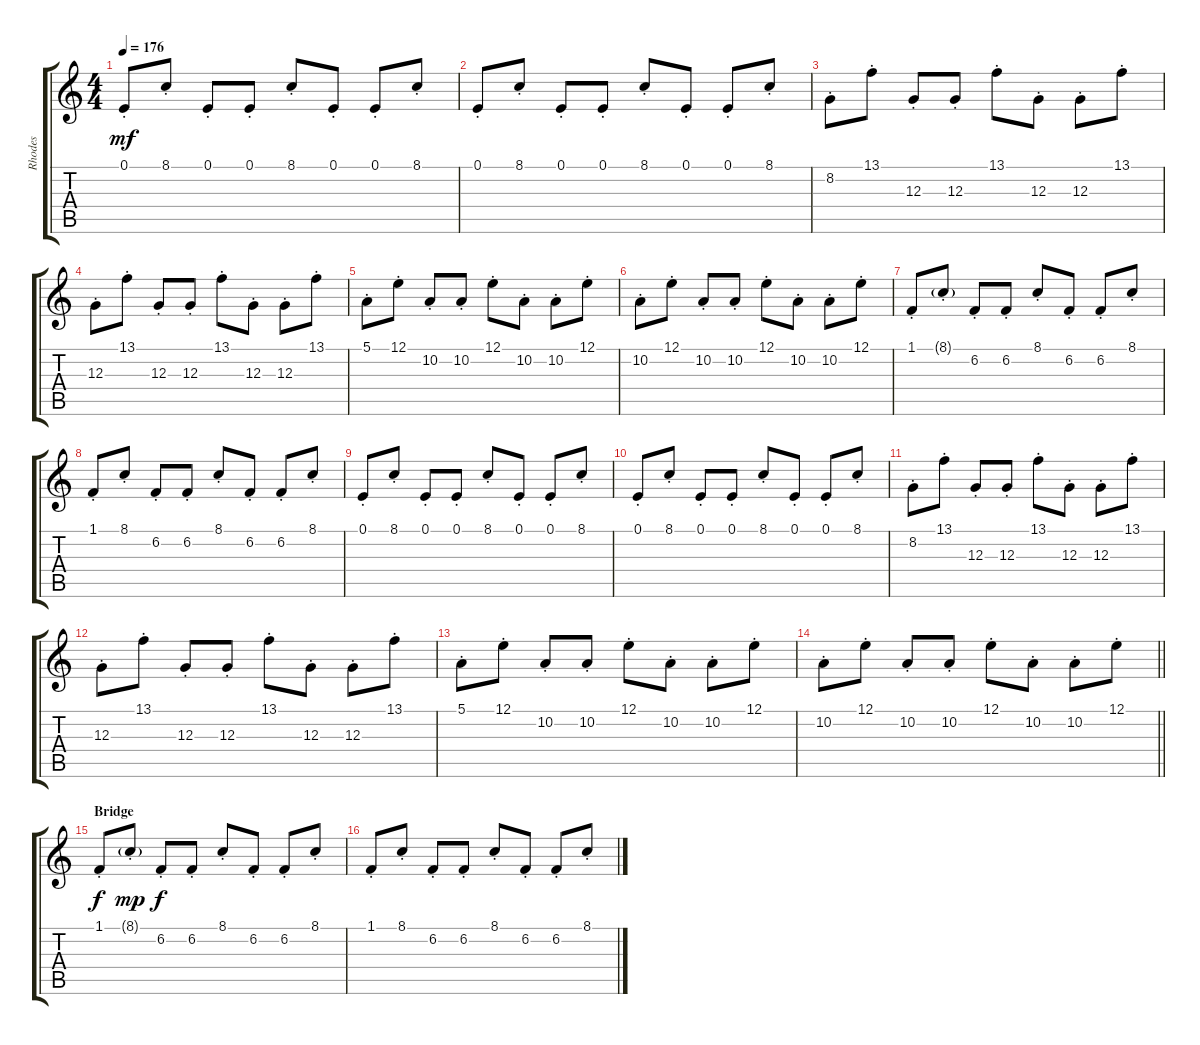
\track ("Rhodes" "Rhodes") {instrument electricpiano1}
\staff {score tabs}
\tuning (E4 B3 G3 D3 A2 E2) {hide}
\ts (4 4)
\tempo 176
\clef g2
\ks c
0.1{st}.8{dy mf} 8.1{st}.8 0.1{st}.8 0.1{st}.8 8.1{st}.8 0.1{st}.8 0.1{st}.8 8.1{st}.8 |
0.1{st}.8 8.1{st}.8 0.1{st}.8 0.1{st}.8 8.1{st}.8 0.1{st}.8 0.1{st}.8 8.1{st}.8 |
8.2{st}.8 13.1{st}.8 12.3{st}.8 12.3{st}.8 13.1{st}.8 12.3{st}.8 12.3{st}.8 13.1{st}.8 |
12.3{st}.8 13.1{st}.8 12.3{st}.8 12.3{st}.8 13.1{st}.8 12.3{st}.8 12.3{st}.8 13.1{st}.8 |
5.1{st}.8 12.1{st}.8 10.2{st}.8 10.2{st}.8 12.1{st}.8 10.2{st}.8 10.2{st}.8 12.1{st}.8 |
10.2{st}.8 12.1{st}.8 10.2{st}.8 10.2{st}.8 12.1{st}.8 10.2{st}.8 10.2{st}.8 12.1{st}.8 |
1.1{st}.8 8.1{g st}.8 6.2{st}.8 6.2{st}.8 8.1{st}.8 6.2{st}.8 6.2{st}.8 8.1{st}.8 |
1.1{st}.8 8.1{st}.8 6.2{st}.8 6.2{st}.8 8.1{st}.8 6.2{st}.8 6.2{st}.8 8.1{st}.8 |
0.1{st}.8 8.1{st}.8 0.1{st}.8 0.1{st}.8 8.1{st}.8 0.1{st}.8 0.1{st}.8 8.1{st}.8 |
0.1{st}.8 8.1{st}.8 0.1{st}.8 0.1{st}.8 8.1{st}.8 0.1{st}.8 0.1{st}.8 8.1{st}.8 |
8.2{st}.8 13.1{st}.8 12.3{st}.8 12.3{st}.8 13.1{st}.8 12.3{st}.8 12.3{st}.8 13.1{st}.8 |
12.3{st}.8 13.1{st}.8 12.3{st}.8 12.3{st}.8 13.1{st}.8 12.3{st}.8 12.3{st}.8 13.1{st}.8 |
5.1{st}.8 12.1{st}.8 10.2{st}.8 10.2{st}.8 12.1{st}.8 10.2{st}.8 10.2{st}.8 12.1{st}.8 |
\barLineRight lightlight
10.2{st}.8 12.1{st}.8 10.2{st}.8 10.2{st}.8 12.1{st}.8 10.2{st}.8 10.2{st}.8 12.1{st}.8 |
\section ("" "Bridge")
1.1{st}.8{dy f} 8.1{g st}.8{dy mp} 6.2{st}.8{dy f} 6.2{st}.8 8.1{st}.8 6.2{st}.8 6.2{st}.8 8.1{st}.8 |
1.1{st}.8 8.1{st}.8 6.2{st}.8 6.2{st}.8 8.1{st}.8 6.2{st}.8 6.2{st}.8 8.1{st}.8
